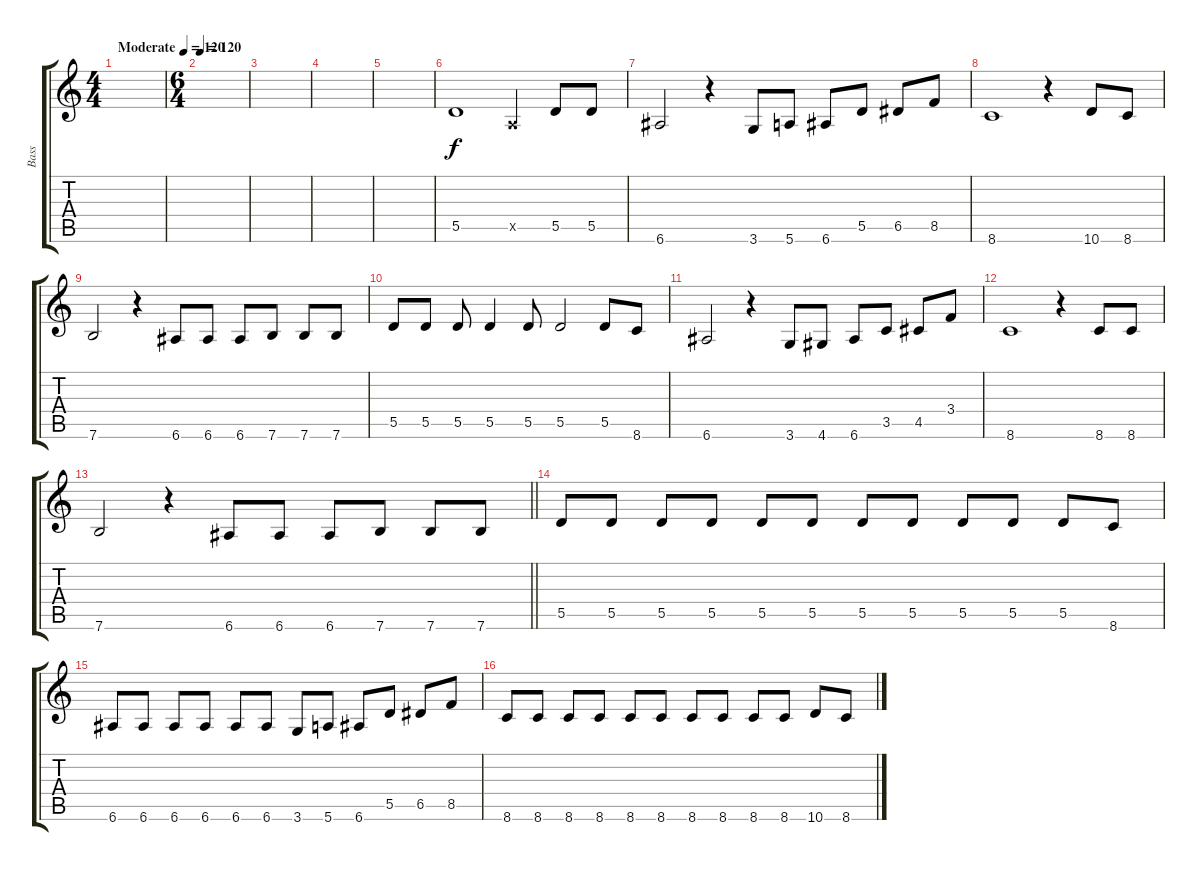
\track ("Bass" "Bass") {instrument electricbasspick}
\staff {score tabs}
\tuning (E4 B3 G3 D3 A2 E2) {hide}
\ts (4 4)
\tempo (120 "Moderate")
\tempo 60
\tempo (120 "Moderate")
\clef g2
\ks c
|
\ts (6 4)
\tempo 120
|
|
|
|
5.5.1 0.5{x}.4 5.5.8 5.5.8 |
6.6.2 r.4 3.6.8 5.6.8 6.6.8 5.5.8 6.5.8 8.5.8 |
8.6.1 r.4 10.6.8 8.6.8 |
7.6.2 r.4 6.6.8 6.6.8 6.6.8 7.6.8 7.6.8 7.6.8 |
5.5.8 5.5.8 5.5.8 5.5.4 5.5.8 5.5.2 5.5.8 8.6.8 |
6.6.2 r.4 3.6.8 4.6.8 6.6.8 3.5.8 4.5.8 3.4.8 |
8.6.1 r.4 8.6.8 8.6.8 |
\barLineRight lightlight
7.6.2 r.4 6.6.8 6.6.8 6.6.8 7.6.8 7.6.8 7.6.8 |
5.5.8 5.5.8 5.5.8 5.5.8 5.5.8 5.5.8 5.5.8 5.5.8 5.5.8 5.5.8 5.5.8 8.6.8 |
6.6.8 6.6.8 6.6.8 6.6.8 6.6.8 6.6.8 3.6.8 5.6.8 6.6.8 5.5.8 6.5.8 8.5.8 |
8.6.8 8.6.8 8.6.8 8.6.8 8.6.8 8.6.8 8.6.8 8.6.8 8.6.8 8.6.8 10.6.8 8.6.8
